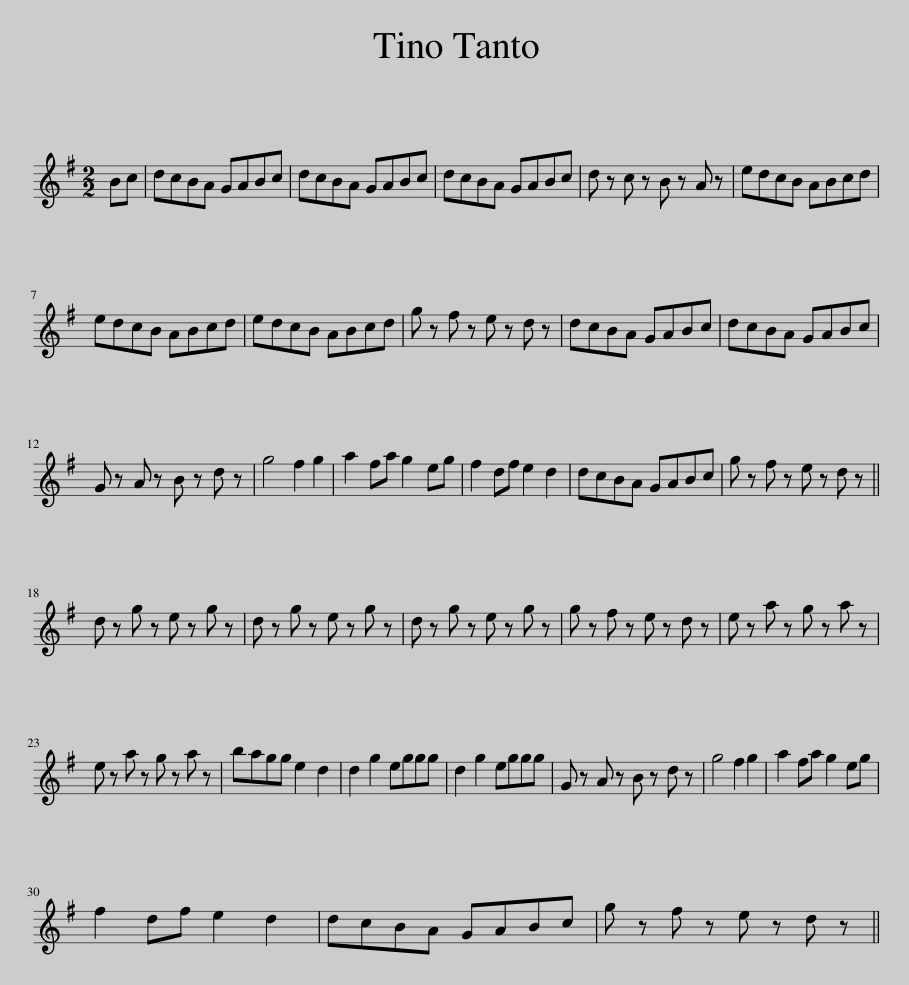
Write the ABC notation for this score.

X:1
L:1/8
M:2/2
I:linebreak $
K:G
V:1 treble
V:1
 Bc | dcBA GABc | dcBA GABc | dcBA GABc | d z c z B z A z | %5
 edcB ABcd |$ edcB ABcd | edcB ABcd | g z f z e z d z | dcBA GABc | %10
 dcBA GABc |$ G z A z B z d z | g4 f2 g2 | a2 fa g2 eg | f2 df e2 d2 | %15
 dcBA GABc | g z f z e z d z ||$ d z g z e z g z | d z g z e z g z | d z g z e z g z | %20
 g z f z e z d z | e z a z g z a z |$ e z a z g z a z | bagg e2 d2 | d2 g2 eggg | %25
 d2 g2 eggg | G z A z B z d z | g4 f2 g2 | a2 fa g2 eg |$ f2 df e2 d2 | %30
 dcBA GABc | g z f z e z d z || %32
